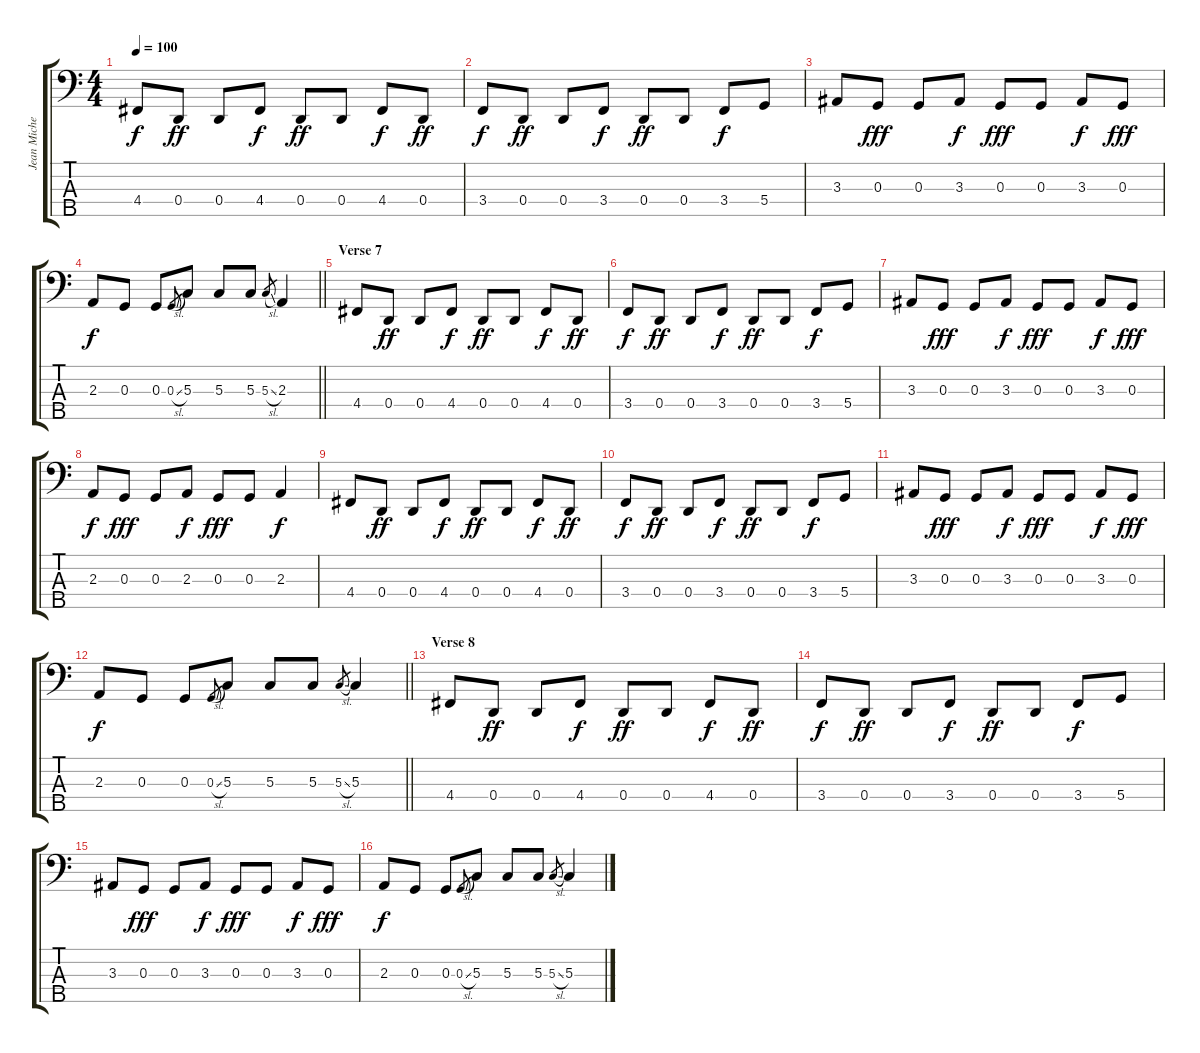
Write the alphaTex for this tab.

\track ("Jean Michel Labadie - BASS" "Jean Miche") {instrument electricbasspick}
\staff {score tabs}
\tuning (F2 C2 G1 D1 C1) {hide}
\ts (4 4)
\tempo 100
\clef f4
\ks c
4.4.8{dy f} 0.4.8{dy ff} 0.4.8 4.4.8{dy f} 0.4.8{dy ff} 0.4.8 4.4.8{dy f} 0.4.8{dy ff} |
3.4.8{dy f} 0.4.8{dy ff} 0.4.8 3.4.8{dy f} 0.4.8{dy ff} 0.4.8 3.4.8{dy f} 5.4.8 |
3.3.8 0.3.8{dy fff} 0.3.8 3.3.8{dy f} 0.3.8{dy fff} 0.3.8 3.3.8{dy f} 0.3.8{dy fff} |
\barLineRight lightlight
2.3.8{dy f} 0.3.8 0.3.8 0.3{sl}.8{gr} 5.3.8 5.3.8 5.3.8 5.3{sl}.8{gr} 2.3.4 |
\section ("" "Verse 7")
4.4.8 0.4.8{dy ff} 0.4.8 4.4.8{dy f} 0.4.8{dy ff} 0.4.8 4.4.8{dy f} 0.4.8{dy ff} |
3.4.8{dy f} 0.4.8{dy ff} 0.4.8 3.4.8{dy f} 0.4.8{dy ff} 0.4.8 3.4.8{dy f} 5.4.8 |
3.3.8 0.3.8{dy fff} 0.3.8 3.3.8{dy f} 0.3.8{dy fff} 0.3.8 3.3.8{dy f} 0.3.8{dy fff} |
2.3.8{dy f} 0.3.8{dy fff} 0.3.8 2.3.8{dy f} 0.3.8{dy fff} 0.3.8 2.3.4{dy f} |
4.4.8 0.4.8{dy ff} 0.4.8 4.4.8{dy f} 0.4.8{dy ff} 0.4.8 4.4.8{dy f} 0.4.8{dy ff} |
3.4.8{dy f} 0.4.8{dy ff} 0.4.8 3.4.8{dy f} 0.4.8{dy ff} 0.4.8 3.4.8{dy f} 5.4.8 |
3.3.8 0.3.8{dy fff} 0.3.8 3.3.8{dy f} 0.3.8{dy fff} 0.3.8 3.3.8{dy f} 0.3.8{dy fff} |
\barLineRight lightlight
2.3.8{dy f} 0.3.8 0.3.8 0.3{sl}.8{gr} 5.3.8 5.3.8 5.3.8 5.3{sl}.8{gr} 5.3.4 |
\section ("" "Verse 8")
4.4.8 0.4.8{dy ff} 0.4.8 4.4.8{dy f} 0.4.8{dy ff} 0.4.8 4.4.8{dy f} 0.4.8{dy ff} |
3.4.8{dy f} 0.4.8{dy ff} 0.4.8 3.4.8{dy f} 0.4.8{dy ff} 0.4.8 3.4.8{dy f} 5.4.8 |
3.3.8 0.3.8{dy fff} 0.3.8 3.3.8{dy f} 0.3.8{dy fff} 0.3.8 3.3.8{dy f} 0.3.8{dy fff} |
2.3.8{dy f} 0.3.8 0.3.8 0.3{sl}.8{gr} 5.3.8 5.3.8 5.3.8 5.3{sl}.8{gr} 5.3.4
